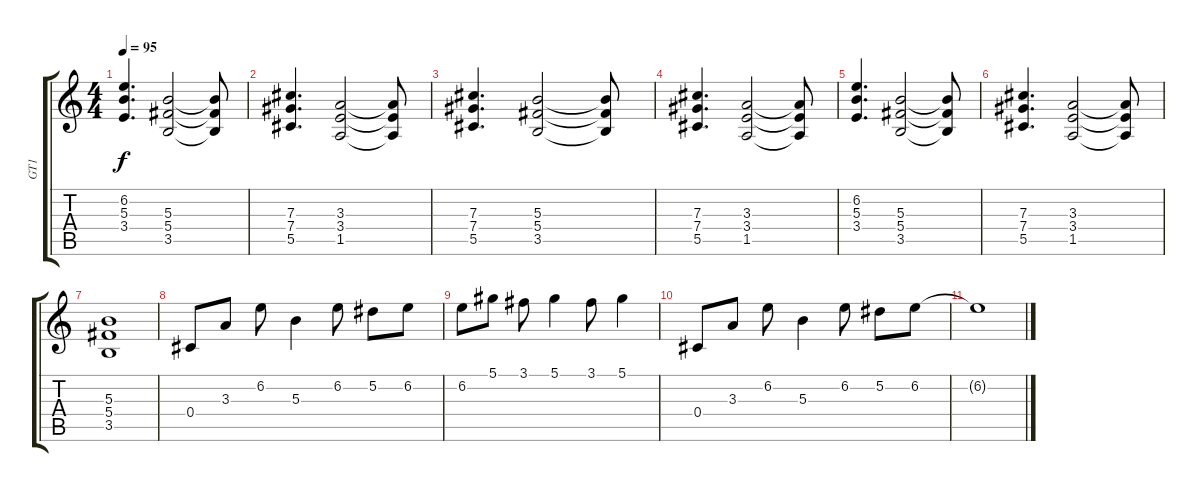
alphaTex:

\track ("GT1" "GT1") {instrument electricguitarclean}
\staff {score tabs}
\tuning (Eb4 Bb3 Gb3 Db3 Ab2 Eb2) {hide}
\ts (4 4)
\tempo 95
\clef g2
\ks c
(6.2 5.3 3.4).4{d dy f} (5.3 5.4 3.5).2 (5.3{t} 5.4{t} 3.5{t}).8 |
(7.3 7.4 5.5).4{d} (3.3 3.4 1.5).2 (3.3{t} 3.4{t} 1.5{t}).8 |
(7.3 7.4 5.5).4{d} (5.3 5.4 3.5).2 (5.3{t} 5.4{t} 3.5{t}).8 |
(7.3 7.4 5.5).4{d} (3.3 3.4 1.5).2 (3.3{t} 3.4{t} 1.5{t}).8 |
(6.2 5.3 3.4).4{d} (5.3 5.4 3.5).2 (5.3{t} 5.4{t} 3.5{t}).8 |
(7.3 7.4 5.5).4{d} (3.3 3.4 1.5).2 (3.3{t} 3.4{t} 1.5{t}).8 |
(5.3 5.4 3.5).1 |
0.4.8{instrument electricguitarclean} 3.3.8 6.2.8 5.3.4 6.2.8 5.2.8 6.2.8 |
6.2.8 5.1.8 3.1.8 5.1.4 3.1.8 5.1.4 |
0.4.8 3.3.8 6.2.8 5.3.4 6.2.8 5.2.8 6.2.8 |
6.2{t}.1
